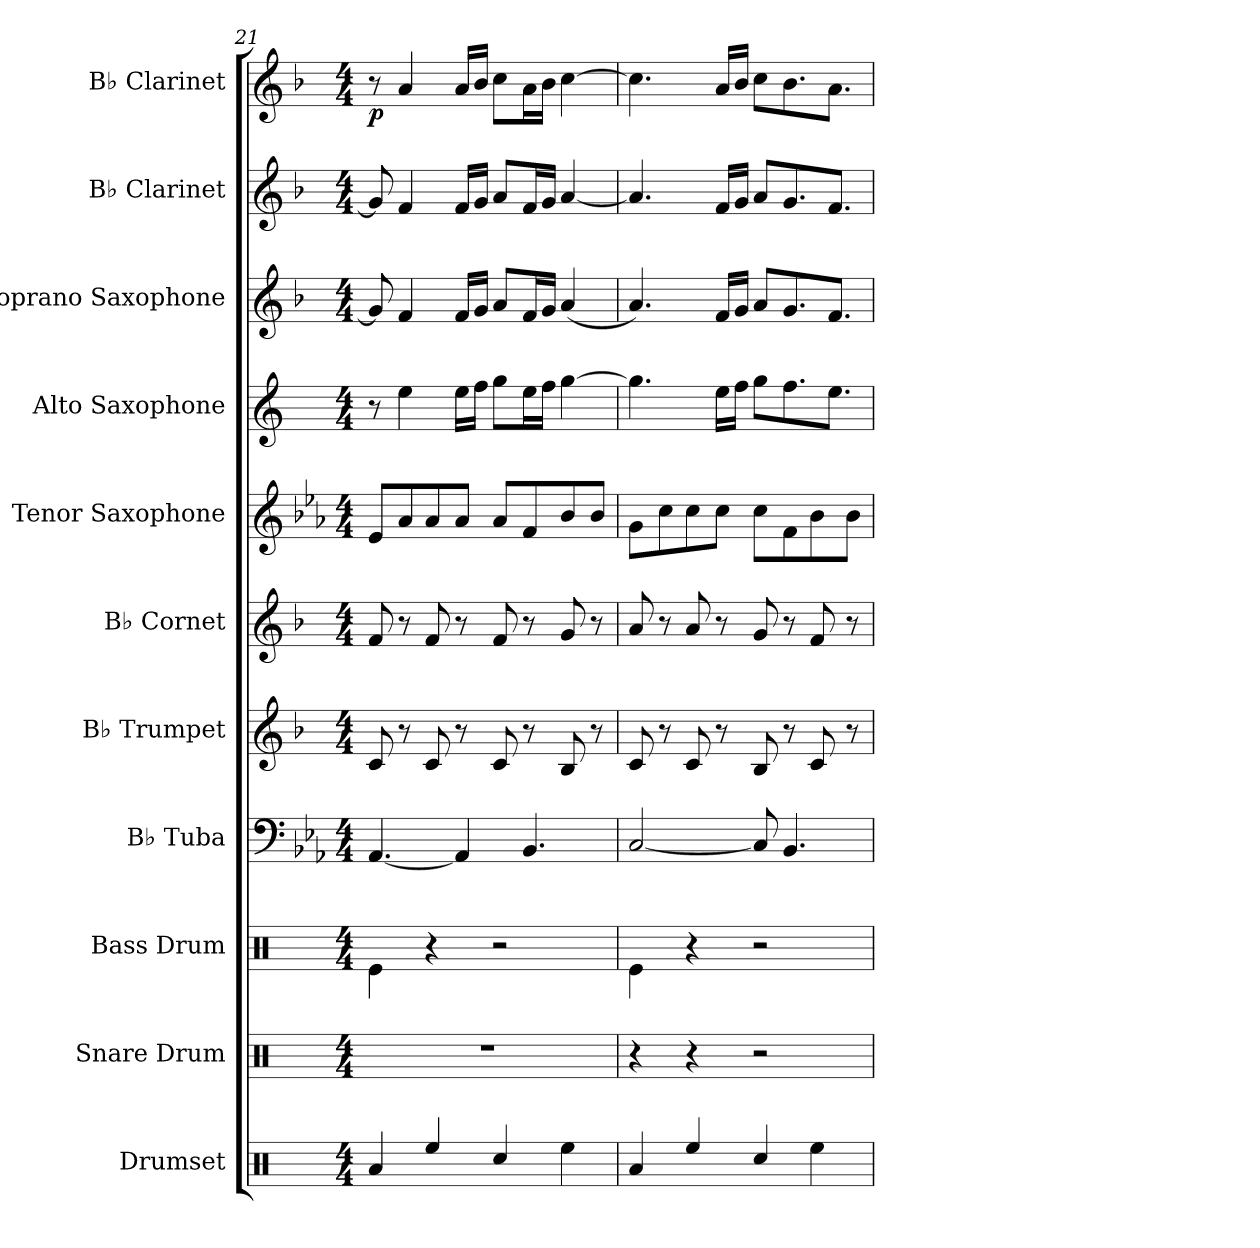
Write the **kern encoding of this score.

**kern	**kern	**kern	**kern	**kern	**kern	**kern	**kern	**kern	**kern	**kern	**dynam
*part11	*part10	*part9	*part8	*part7	*part6	*part5	*part4	*part3	*part2	*part1	*part1
*staff11	*staff10	*staff9	*staff8	*staff7	*staff6	*staff5	*staff4	*staff3	*staff2	*staff1	*staff1
*I"Drumset	*I"Snare Drum	*I"Bass Drum	*I"B♭ Tuba	*I"B♭ Trumpet	*I"B♭ Cornet	*I"Tenor Saxophone	*I"Alto Saxophone	*I"Soprano Saxophone	*I"B♭ Clarinet	*I"B♭ Clarinet	*
*I'Drs.	*I'Sn. Dr.	*I'B. Dr.	*I'B♭ Tu.	*I'B♭ Tpt.	*I'B♭ Cnt.	*I'T. Sax.	*I'A. Sax.	*I'S. Sax.	*I'B♭ Cl.	*I'B♭ Cl.	*
!!LO:PB:g=z
*clefX	*clefX	*clefX	*clefF4	*clefG2	*clefG2	*clefG2	*clefG2	*clefG2	*clefG2	*clefG2	*
*	*	*	*	*ITrd1c2	*ITrd1c2	*ITrd8c14	*ITrd5c9	*ITrd1c2	*ITrd1c2	*ITrd1c2	*
*k[]	*k[]	*k[]	*k[b-e-a-]	*k[b-e-a-]	*k[b-e-a-]	*k[b-e-a-]	*k[b-e-a-]	*k[b-e-a-]	*k[b-e-a-]	*k[b-e-a-]	*
*M4/4	*M4/4	*M4/4	*M4/4	*M4/4	*M4/4	*M4/4	*M4/4	*M4/4	*M4/4	*M4/4	*
=21	=21	=21	=21	=21	=21	=21	=21	=21	=21	=21	=21
!	!	!	!	!	!	!	!	!	!	!	!LO:DY:b
4Ra/	1r	4Re\	[4.AA-/	8B-/	8e-/	8E-/L	8r	8f/]	8f/]	8r	p
.	.	.	.	8r	8r	8A-/	4g\	4e-/	4e-/	4g/	.
4Ree/	.	4r	.	8B-/	8e-/	8A-/	.	.	.	.	.
.	.	.	4AA-/]	8r	8r	8A-/J	16g\LL	16e-/LL	16e-/LL	16g/LL	.
.	.	.	.	.	.	.	16a-\JJ	16f/JJ	16f/JJ	16a-/JJ	.
4Rcc/	.	2r	.	8B-/	8e-/	8A-/L	8b-\L	8g/L	8g/L	8b-\L	.
.	.	.	4.BB-/	8r	8r	8F/	16g\L	16e-/L	16e-/L	16g\L	.
.	.	.	.	.	.	.	16a-\JJ	16f/JJ	16f/JJ	16a-\JJ	.
4Ree\	.	.	.	8A-/	8f/	8B-/	[4b-\	(4g/	[4g/	[4b-\	.
.	.	.	.	8r	8r	8B-/J	.	.	.	.	.
=22	=22	=22	=22	=22	=22	=22	=22	=22	=22	=22	=22
4Ra/	4r	4Re\	[2C/	8B-/	8g/	8G\L	4.b-\]	4.g/)	4.g/]	4.b-\]	.
.	.	.	.	8r	8r	8c\	.	.	.	.	.
4Ree/	4r	4r	.	8B-/	8g/	8c\	.	.	.	.	.
.	.	.	.	8r	8r	8c\J	16g\LL	16e-/LL	16e-/LL	16g/LL	.
.	.	.	.	.	.	.	16a-\JJ	16f/JJ	16f/JJ	16a-/JJ	.
4Rcc/	2r	2r	8C/]	8A-/	8f/	8c\L	8b-\L	8g/L	8g/L	8b-\L	.
.	.	.	4.BB-/	8r	8r	8F\	8.a-\	8.f/	8.f/	8.a-\	.
4Ree\	.	.	.	8B-/	8e-/	8B-\	.	.	.	.	.
.	.	.	.	.	.	.	8.g\J	8.e-/J	8.e-/J	8.g\J	.
.	.	.	.	8r	8r	8B-\J	.	.	.	.	.
=	=	=	=	=	=	=	=	=	=	=	=
*-	*-	*-	*-	*-	*-	*-	*-	*-	*-	*-	*-
